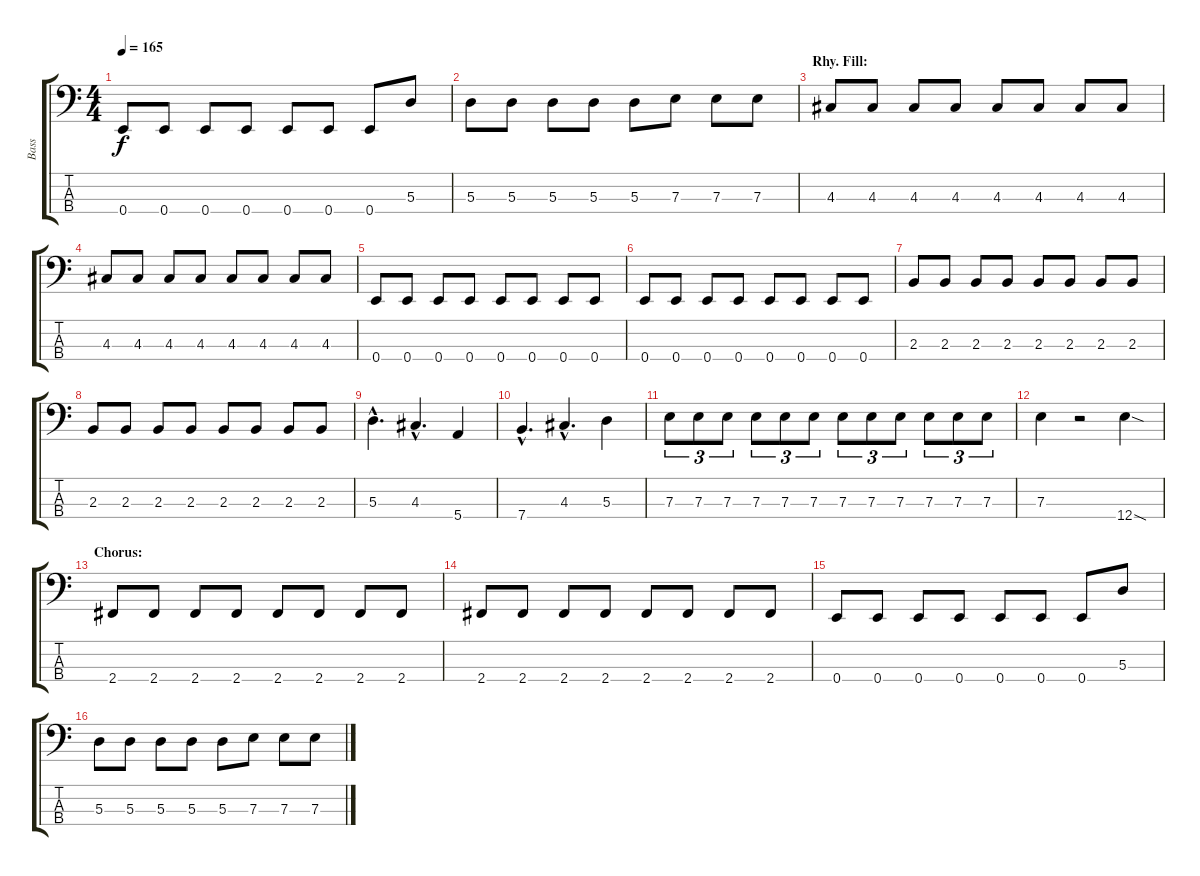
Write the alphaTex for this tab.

\track ("Bass" "Bass") {instrument electricbassfinger}
\staff {score tabs}
\tuning (G2 D2 A1 E1) {hide}
\ts (4 4)
\tempo 165
\clef f4
\ks c
0.4.8{dy f} 0.4.8 0.4.8 0.4.8 0.4.8 0.4.8 0.4.8 5.3.8 |
5.3.8 5.3.8 5.3.8 5.3.8 5.3.8 7.3.8 7.3.8 7.3.8 |
\section ("" "Rhy. Fill:")
4.3.8 4.3.8 4.3.8 4.3.8 4.3.8 4.3.8 4.3.8 4.3.8 |
4.3.8 4.3.8 4.3.8 4.3.8 4.3.8 4.3.8 4.3.8 4.3.8 |
0.4.8 0.4.8 0.4.8 0.4.8 0.4.8 0.4.8 0.4.8 0.4.8 |
0.4.8 0.4.8 0.4.8 0.4.8 0.4.8 0.4.8 0.4.8 0.4.8 |
2.3.8 2.3.8 2.3.8 2.3.8 2.3.8 2.3.8 2.3.8 2.3.8 |
2.3.8 2.3.8 2.3.8 2.3.8 2.3.8 2.3.8 2.3.8 2.3.8 |
5.3{hac}.4{d} 4.3{hac}.4{d} 5.4.4 |
7.4{hac}.4{d} 4.3{hac}.4{d} 5.3.4 |
7.3.8{tu (3 2)} 7.3.8{tu (3 2)} 7.3.8{tu (3 2)} 7.3.8{tu (3 2)} 7.3.8{tu (3 2)} 7.3.8{tu (3 2)} 7.3.8{tu (3 2)} 7.3.8{tu (3 2)} 7.3.8{tu (3 2)} 7.3.8{tu (3 2)} 7.3.8{tu (3 2)} 7.3.8{tu (3 2)} |
7.3.4 r.2 12.4{sod}.4 |
\section ("" "Chorus:")
2.4.8 2.4.8 2.4.8 2.4.8 2.4.8 2.4.8 2.4.8 2.4.8 |
2.4.8 2.4.8 2.4.8 2.4.8 2.4.8 2.4.8 2.4.8 2.4.8 |
0.4.8 0.4.8 0.4.8 0.4.8 0.4.8 0.4.8 0.4.8 5.3.8 |
5.3.8 5.3.8 5.3.8 5.3.8 5.3.8 7.3.8 7.3.8 7.3.8
